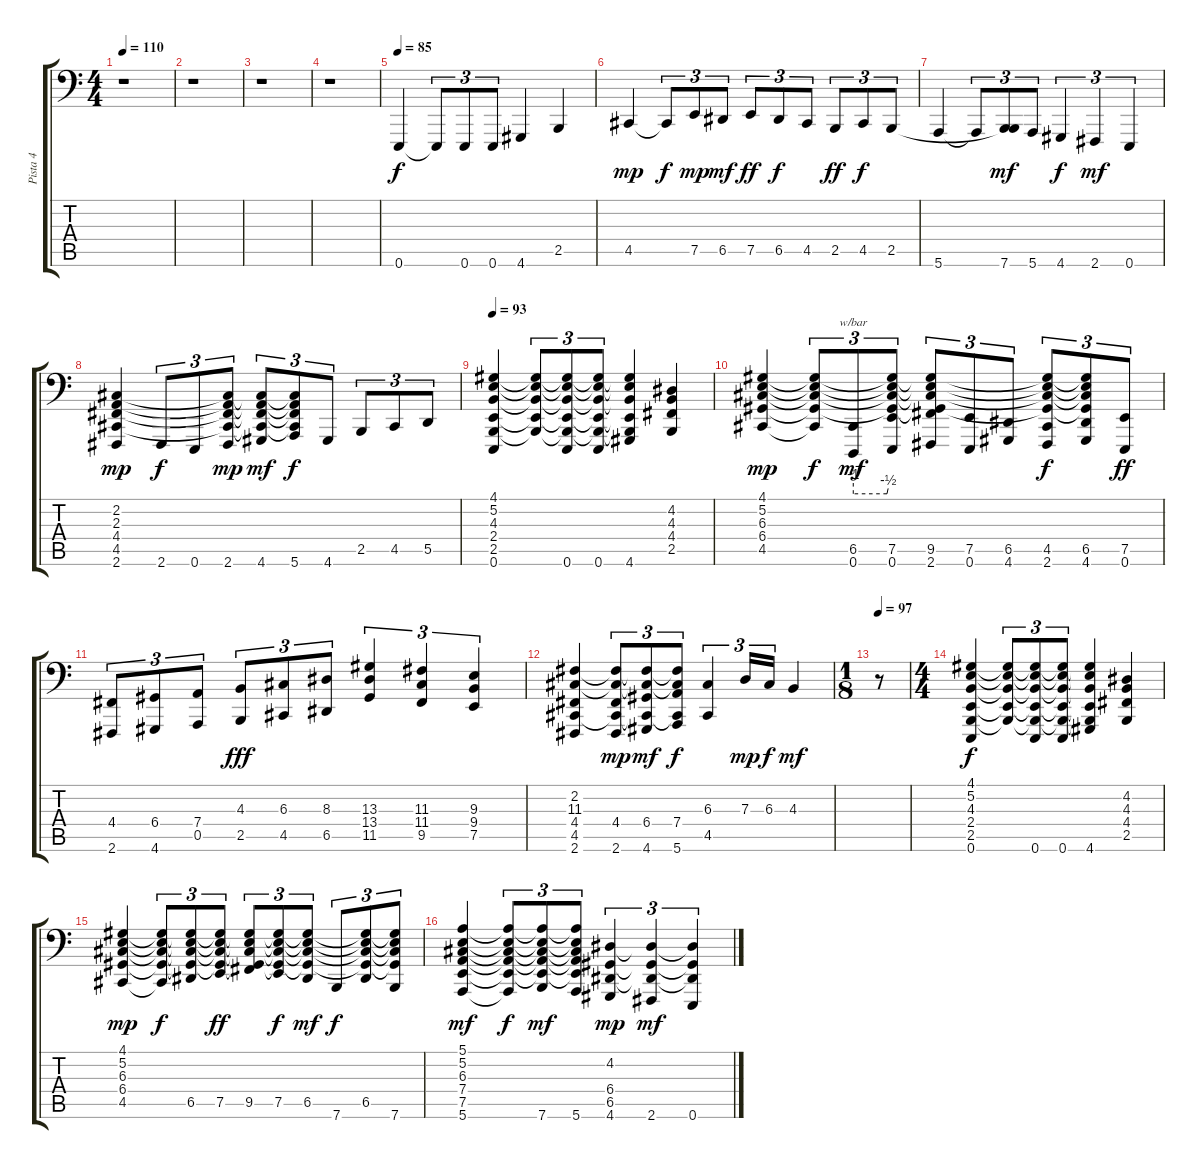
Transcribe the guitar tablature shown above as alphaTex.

\track ("Pista 4" "Pista 4") {instrument acousticgrandpiano}
\staff {score tabs}
\tuning (E3 B2 G2 D2 A1 E1) {hide}
\ts (4 4)
\tempo 110
\tempo 85
\tempo 110
\clef f4
\ks c
r.1{dy f instrument acousticgrandpiano} |
r.1 |
r.1 |
r.1 |
\tempo 85
0.6.4 0.6{t}.8{tu (3 2)} 0.6.8{tu (3 2)} 0.6.8{tu (3 2)} 4.6.4 2.5.4 |
4.5.4{dy mp} 4.5{t}.8{tu (3 2) dy f} 7.5.8{tu (3 2) dy mp} 6.5.8{tu (3 2) dy mf} 7.5.8{tu (3 2) dy ff} 6.5.8{tu (3 2) dy f} 4.5.8{tu (3 2)} 2.5.8{tu (3 2) dy ff} 4.5.8{tu (3 2) dy f} 2.5.8{tu (3 2)} |
5.6.4 5.6{t}.8{tu (3 2)} (2.5{t} 7.6).8{tu (3 2) dy mf} 5.6.8{tu (3 2)} 4.6.4{tu (3 2) dy f} 2.6.4{tu (3 2) dy mf} 0.6.4{tu (3 2)} |
(2.2 2.3 4.4 4.5 2.6).4{dy mp} 2.6.8{tu (3 2) dy f} 0.6.8{tu (3 2)} (2.2{t} 2.3{t} 4.4{t} 4.5{t} 2.6).8{tu (3 2) dy mp} (2.2{t} 2.3{t} 4.4{t} 4.5{t} 4.6).8{tu (3 2) dy mf} (2.2{t} 2.3{t} 4.4{t} 4.5{t} 5.6).8{tu (3 2) dy f} 4.6.8{tu (3 2)} 2.5.8{tu (3 2)} 4.5.8{tu (3 2)} 5.5.8{tu (3 2)} |
\tempo 93
(4.1 5.2 4.3 2.4 2.5 0.6).4{volume 15} (4.1{t} 5.2{t} 4.3{t} 2.4{t} 2.5{t}).8{tu (3 2)} (4.1{t} 5.2{t} 4.3{t} 2.4{t} 2.5{t} 0.6).8{tu (3 2)} (4.1{t} 5.2{t} 4.3{t} 2.4{t} 2.5{t} 0.6).8{tu (3 2)} (4.1{t} 5.2{t} 4.3{t} 2.4{t} 2.5{t} 4.6).4 (4.2 4.3 4.4 2.5).4 |
(4.1 5.2 6.3 6.4 4.5).4{dy mp} (4.1{t} 5.2{t} 6.3{t} 6.4{t} 4.5{t}).8{tu (3 2) dy f} (6.5 0.6).8{tu (3 2) tbe (custom default 0 -4 58 -4 60 -2) dy mf} (4.1{t} 5.2{t} 6.3{t} 6.4{t} 7.5 0.6).8{tu (3 2)} (4.1{t} 5.2{t} 6.3{t} 6.4{t} 9.5 2.6).8{tu (3 2)} (7.5 0.6).8{tu (3 2)} (6.5 4.6).8{tu (3 2)} (4.1{t} 5.2{t} 6.3{t} 6.4{t} 4.5 2.6).8{tu (3 2) dy f} (4.1{t} 5.2{t} 6.3{t} 6.4{t} 6.5 4.6).8{tu (3 2)} (7.5 0.6).8{tu (3 2) dy ff} |
(4.4 2.6).8{tu (3 2)} (6.4 4.6).8{tu (3 2)} (7.4 0.5).8{tu (3 2)} (4.3 2.5).8{tu (3 2) dy fff} (6.3 4.5).8{tu (3 2)} (8.3 6.5).8{tu (3 2)} (13.3 13.4 11.5).4{tu (3 2)} (11.3 11.4 9.5).4{tu (3 2)} (9.3 9.4 7.5).4{tu (3 2)} |
(2.2 11.3 4.4 4.5 2.6).4 (2.2{t} 11.3{t} 4.4 4.5{t} 2.6).8{tu (3 2) dy mp} (2.2{t} 11.3{t} 6.4 4.5{t} 4.6).8{tu (3 2) dy mf} (2.2{t} 11.3{t} 7.4 4.5{t} 5.6).8{tu (3 2) dy f} (6.3 4.5).4{tu (3 2)} 7.3.16{tu (3 2) dy mp} 6.3.16{tu (3 2) dy f} 4.3.4{dy mf} |
\ts (1 8)
\tempo 97
r.8 |
\ts (4 4)
(4.1 5.2 4.3 2.4 2.5 0.6).4{dy f} (4.1{t} 5.2{t} 4.3{t} 2.4{t} 2.5{t}).8{tu (3 2)} (4.1{t} 5.2{t} 4.3{t} 2.4{t} 2.5{t} 0.6).8{tu (3 2)} (4.1{t} 5.2{t} 4.3{t} 2.4{t} 2.5{t} 0.6).8{tu (3 2)} (4.1{t} 5.2{t} 4.3{t} 2.4{t} 2.5{t} 4.6).4 (4.2 4.3 4.4 2.5).4 |
(4.1 5.2 6.3 6.4 4.5).4{dy mp} (4.1{t} 5.2{t} 6.3{t} 6.4{t} 4.5{t}).8{tu (3 2) dy f} (4.1{t} 5.2{t} 6.3{t} 6.4{t} 6.5).8{tu (3 2)} (4.1{t} 5.2{t} 6.3{t} 6.4{t} 7.5).8{tu (3 2) dy ff} (4.1{t} 5.2{t} 6.3{t} 6.4{t} 9.5).8{tu (3 2)} (4.1{t} 5.2{t} 6.3{t} 6.4{t} 7.5).8{tu (3 2) dy f} (4.1{t} 5.2{t} 6.3{t} 6.4{t} 6.5).8{tu (3 2) dy mf} 7.6.8{tu (3 2) dy f} (4.1{t} 5.2{t} 6.3{t} 6.4{t} 6.5).8{tu (3 2)} (4.1{t} 5.2{t} 6.3{t} 6.4{t} 7.6).8{tu (3 2)} |
(5.1 5.2 6.3 7.4 7.5 5.6).4{dy mf} (5.1{t} 5.2{t} 6.3{t} 7.4{t} 7.5{t} 5.6{t}).8{tu (3 2) dy f} (5.1{t} 5.2{t} 6.3{t} 7.4{t} 7.5{t} 7.6).8{tu (3 2) dy mf} (5.1{t} 5.2{t} 6.3{t} 7.4{t} 7.5{t} 5.6).8{tu (3 2)} (4.2 6.4 6.5 4.6).4{tu (3 2) dy mp} (4.2{t} 6.4{t} 6.5{t} 2.6).4{tu (3 2) dy mf} (4.2{t} 6.4{t} 6.5{t} 0.6).4{tu (3 2)}
